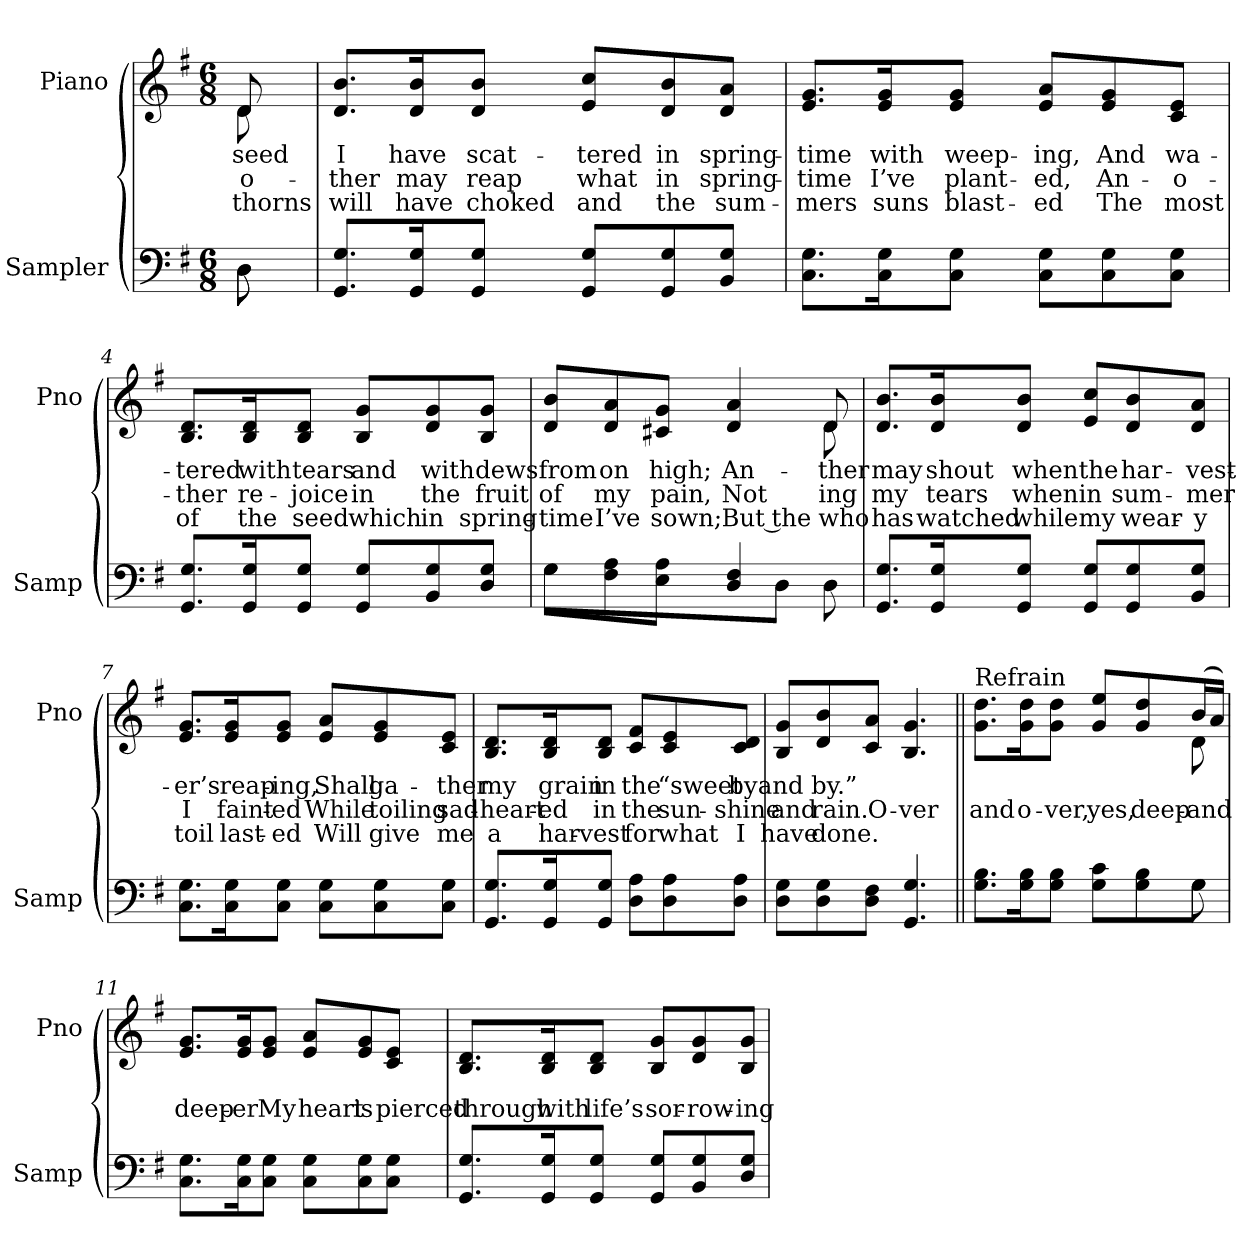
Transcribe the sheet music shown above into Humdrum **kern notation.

**kern	**text	**kern	**text	**text	**text
*part2	*part2	*part1	*part1	*part1	*part1
*staff2	*staff2	*staff1	*staff1	*staff1	*staff1
*I"Sampler	*	*I"Piano	*	*	*
*I'Samp	*	*I'Pno	*	*	*
*clefF4	*	*clefG2	*	*	*
*k[f#]	*	*k[f#]	*	*	*
*G:	*	*G:	*	*	*
*M6/8	*	*M6/8	*	*	*
=1	=1	=1	=1	=1	=1
*^	*	*^	*	*	*
8D\	8D	.	8d/	8d	seed	-o-	thorns
*v	*v	*	*	*	*	*	*
*	*	*v	*v	*	*	*
=2	=2	=2	=2	=2	=2
8.GG/ 8.G/L	.	8.d/ 8.b/L	I	-ther	will
16GG/ 16G/K	.	16d/ 16b/K	have	may	have
8GG/ 8G/J	.	8d/ 8b/J	scat-	reap	choked
8GG/ 8G/L	.	8e/ 8cc/L	-tered	what	and
8GG/ 8G/	.	8d/ 8b/	in	in	the
8BB/ 8G/J	.	8d/ 8a/J	spring-	spring-	sum-
=3	=3	=3	=3	=3	=3
8.C\ 8.G\L	.	8.e/ 8.g/L	-time	-time	-mers
16C\ 16G\K	.	16e/ 16g/K	with	I’ve	suns
8C\ 8G\J	.	8e/ 8g/J	weep-	plant-	blast-
8C\ 8G\L	.	8e/ 8a/L	-ing,	-ed,	-ed
8C\ 8G\	.	8e/ 8g/	And	An-	The
8C\ 8G\J	.	8c/ 8e/J	wa-	-o-	most
=4	=4	=4	=4	=4	=4
8.GG/ 8.G/L	.	8.B/ 8.d/L	-tered	-ther	of
16GG/ 16G/K	.	16B/ 16d/K	with	re-	the
8GG/ 8G/J	.	8B/ 8d/J	tears	-joice	seed
8GG/ 8G/L	.	8B/ 8g/L	and	in	which
8BB/ 8G/	.	8d/ 8g/	with	the	in
8D/ 8G/J	.	8B/ 8g/J	dews	fruit	spring-
=5	=5	=5	=5	=5	=5
*^	*	*^	*	*	*
8G\L	8G\L	.	8d/ 8b/L	8ryy	from	of	-time
*	*	*	*v	*v	*	*	*
8F#\ 8A\	4.ryy	.	8d/ 8a/	on	my	I’ve
8E\ 8A\J	.	.	8c#X/ 8g/J	high;	pain,	sown;
4D 4F#	.	.	4d 4a	An-	Not	But the
.	8D\J	.	.	.	.	.
*	*	*	*^	*	*	*
8D\	8ryy	.	8d/	8d	-ther	-ing	who
*v	*v	*	*	*	*	*	*
*	*	*v	*v	*	*	*
=6	=6	=6	=6	=6	=6
8.GG/ 8.G/L	.	8.d/ 8.b/L	may	my	has
16GG/ 16G/K	.	16d/ 16b/K	shout	tears	watched
8GG/ 8G/J	.	8d/ 8b/J	when	when	while
8GG/ 8G/L	.	8e/ 8cc/L	the	in	my
8GG/ 8G/	.	8d/ 8b/	har-	sum-	wear-
8BB/ 8G/J	.	8d/ 8a/J	-vest-	-mer	-y
=7	=7	=7	=7	=7	=7
8.C\ 8.G\L	.	8.e/ 8.g/L	-er’s	I	toil
16C\ 16G\K	.	16e/ 16g/K	reap-	faint-	last-
8C\ 8G\J	.	8e/ 8g/J	-ing,	-ed	-ed
8C\ 8G\L	.	8e/ 8a/L	Shall	While	Will
8C\ 8G\	.	8e/ 8g/	ga-	toiling	give
8C\ 8G\J	.	8c/ 8e/J	-ther	sad-	me
=8	=8	=8	=8	=8	=8
8.GG/ 8.G/L	.	8.B/ 8.d/L	my	-heart-	a
16GG/ 16G/K	.	16B/ 16d/K	grain	-ed	har-
8GG/ 8G/J	.	8B/ 8d/J	in	in	-vest
8D\ 8A\L	.	8c/ 8f#/L	the	the	for
8D\ 8A\	.	8c/ 8e/	“sweet	sun-	what
8D\ 8A\J	.	8c/ 8d/J	by	-shine	I
=9	=9	=9	=9	=9	=9
8D\ 8G\L	.	8B/ 8g/L	and	and	have
8D\ 8G\	.	8d/ 8b/	by.”	rain.	done.
8D\ 8F#\J	.	8c/ 8a/J	.	O-	.
4.GG 4.G	.	4.B 4.g	.	-ver	.
=10||	=10||	=10||	=10||	=10||	=10||
*^	*	*^	*	*	*
!	!	!	!LO:TX:t=Refrain	!	!	!	!
8.G\ 8.B\L	8ryy	.	8.g\ 8.dd\L	8ryy	.	and	.
*v	*v	*	*	*	*	*	*
*	*	*v	*v	*	*	*
16G\ 16B\K	.	16g\ 16dd\K	.	o-	.
8G\ 8B\J	.	8g\ 8dd\J	.	-ver,	.
8G\ 8c\L	.	8g/ 8ee/L	.	yes,	.
8G\ 8B\	.	8g/ 8dd/	.	deep-	.
*^	*	*^	*	*	*
8G\J	8G	.	(16b/L	8d	.	and	.
.	.	.	16a/JJ)	.	.	.	.
*v	*v	*	*	*	*	*	*
*	*	*v	*v	*	*	*
=11	=11	=11	=11	=11	=11
8.C\ 8.G\L	.	8.e/ 8.g/L	.	deep-	.
16C\ 16G\K	.	16e/ 16g/K	.	-er	.
8C\ 8G\J	.	8e/ 8g/J	.	My	.
8C\ 8G\L	.	8e/ 8a/L	.	heart	.
8C\ 8G\	.	8e/ 8g/	.	is	.
8C\ 8G\J	.	8c/ 8e/J	.	pierced	.
=12	=12	=12	=12	=12	=12
8.GG/ 8.G/L	.	8.B/ 8.d/L	.	through	.
16GG/ 16G/K	.	16B/ 16d/K	.	with	.
8GG/ 8G/J	.	8B/ 8d/J	.	life’s	.
8GG/ 8G/L	.	8B/ 8g/L	.	sor-	.
8BB/ 8G/	.	8d/ 8g/	.	-row-	.
8D/ 8G/J	.	8B/ 8g/J	.	-ing	.
=	=	=	=	=	=
*-	*-	*-	*-	*-	*-
